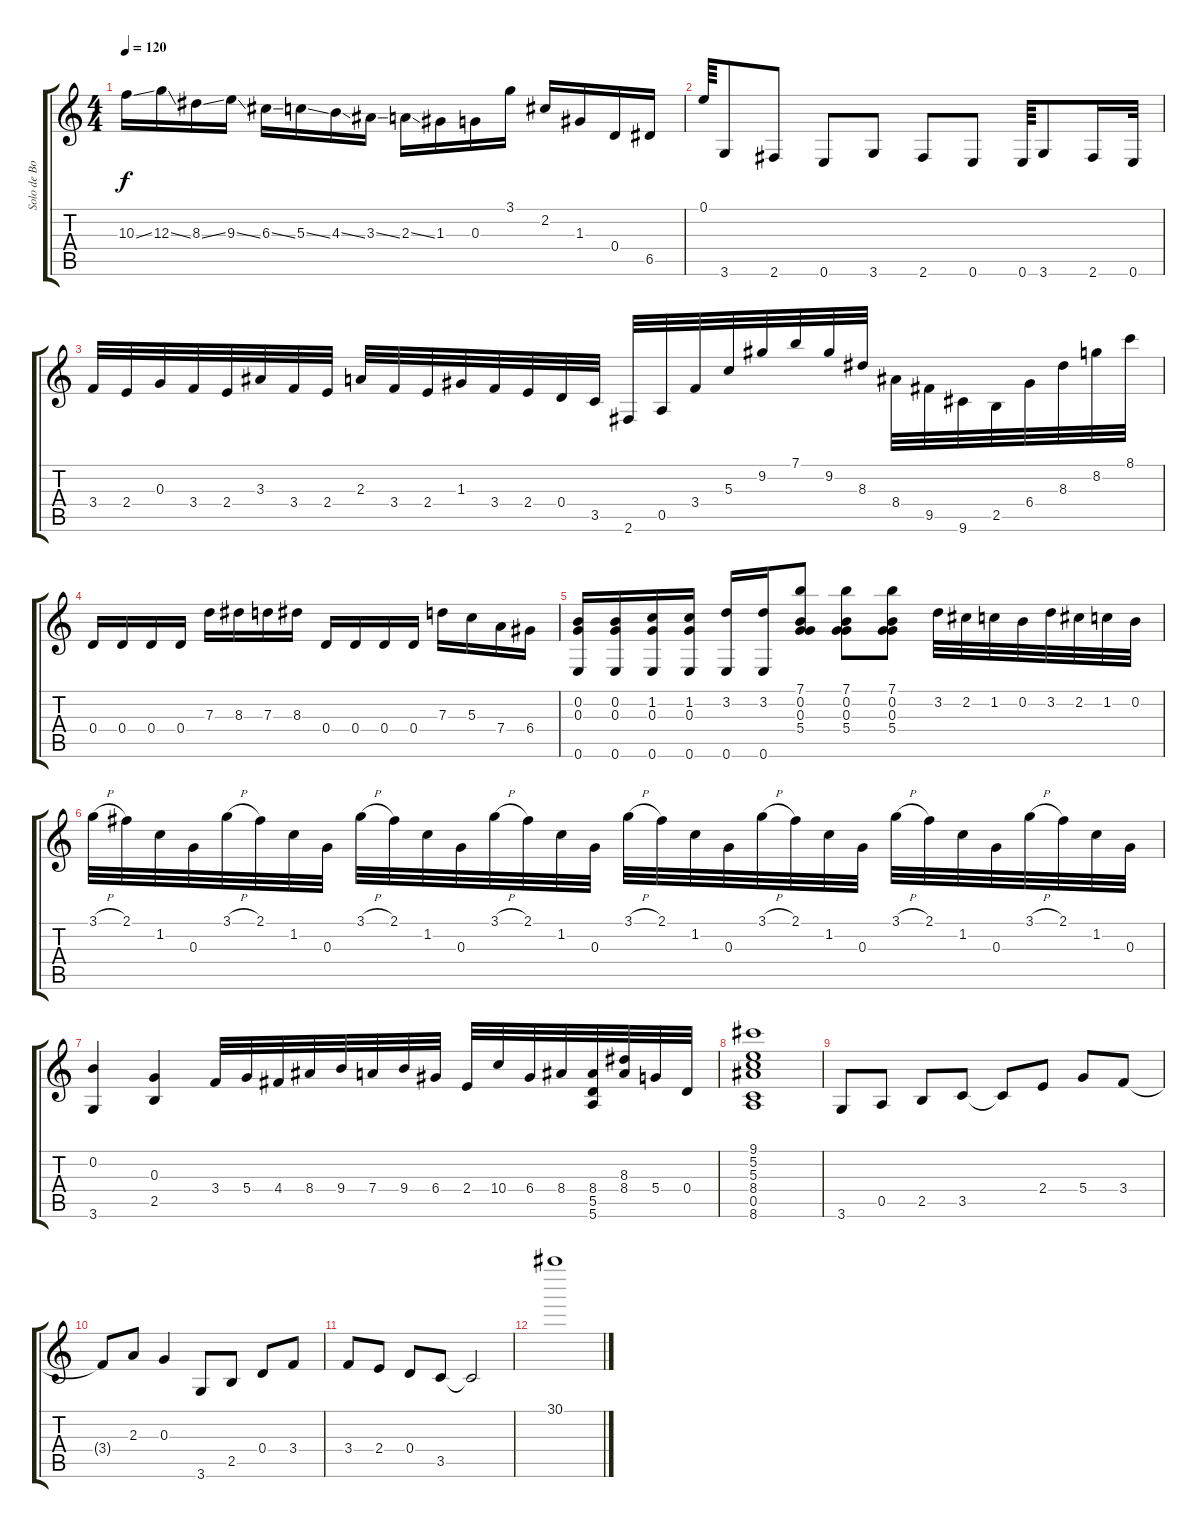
\track ("Solo de Boi" "Solo de Bo") {instrument distortionguitar}
\staff {score tabs}
\tuning (E4 B3 G3 D3 A2 E2) {hide}
\ts (4 4)
\tempo 120
\clef g2
\ks c
10.3{ss}.16{dy f} 12.3{ss}.16 8.3{ss}.16 9.3{ss}.16 6.3{ss}.16 5.3{ss}.16 4.3{ss}.16 3.3{ss}.16 2.3{ss}.16 1.3.16 0.3.16 3.1.16 2.2.16 1.3.16 0.4.16 6.5.16 |
0.1.64 3.6.8 2.6.8 0.6.8 3.6.8 2.6.8 0.6.8 0.6.64 3.6.8 2.6.16 0.6.32 |
3.4.32 2.4.32 0.3.32 3.4.32 2.4.32 3.3.32 3.4.32 2.4.32 2.3.32 3.4.32 2.4.32 1.3.32 3.4.32 2.4.32 0.4.32 3.5.32 2.6.32 0.5.32 3.4.32 5.3.32 9.2.32 7.1.32 9.2.32 8.3.32 8.4.32 9.5.32 9.6.32 2.5.32 6.4.32 8.3.32 8.2.32 8.1.32 |
0.4.16 0.4.16 0.4.16 0.4.16 7.3.16 8.3.16 7.3.16 8.3.16 0.4.16 0.4.16 0.4.16 0.4.16 7.3.16 5.3.16 7.4.16 6.4.16 |
(0.2 0.3 0.6).16 (0.2 0.3 0.6).16 (1.2 0.3 0.6).16 (1.2 0.3 0.6).16 (3.2 0.6).16 (3.2 0.6).16 (7.1 0.2 0.3 5.4).8 (7.1 0.2 0.3 5.4).8 (7.1 0.2 0.3 5.4).8 3.2.32 2.2.32 1.2.32 0.2.32 3.2.32 2.2.32 1.2.32 0.2.32 |
3.1{h}.32 2.1.32 1.2.32 0.3.32 3.1{h}.32 2.1.32 1.2.32 0.3.32 3.1{h}.32 2.1.32 1.2.32 0.3.32 3.1{h}.32 2.1.32 1.2.32 0.3.32 3.1{h}.32 2.1.32 1.2.32 0.3.32 3.1{h}.32 2.1.32 1.2.32 0.3.32 3.1{h}.32 2.1.32 1.2.32 0.3.32 3.1{h}.32 2.1.32 1.2.32 0.3.32 |
(0.2 3.6).4 (0.3 2.5).4 3.4.32 5.4.32 4.4.32 8.4.32 9.4.32 7.4.32 9.4.32 6.4.32 2.4.32 10.4.32 6.4.32 8.4.32 (8.4 5.5 5.6).32 (8.3 8.4).32 5.4.32 0.4.32 |
(9.1 5.2 5.3 8.4 0.5 8.6).1 |
3.6.8 0.5.8 2.5.8 3.5.8 3.5{t}.8 2.4.8 5.4.8 3.4.8 |
3.4{t}.8 2.3.8 0.3.4 3.6.8 2.5.8 0.4.8 3.4.8 |
3.4.8 2.4.8 0.4.8 3.5.8 3.5{t}.2 |
30.1.1
